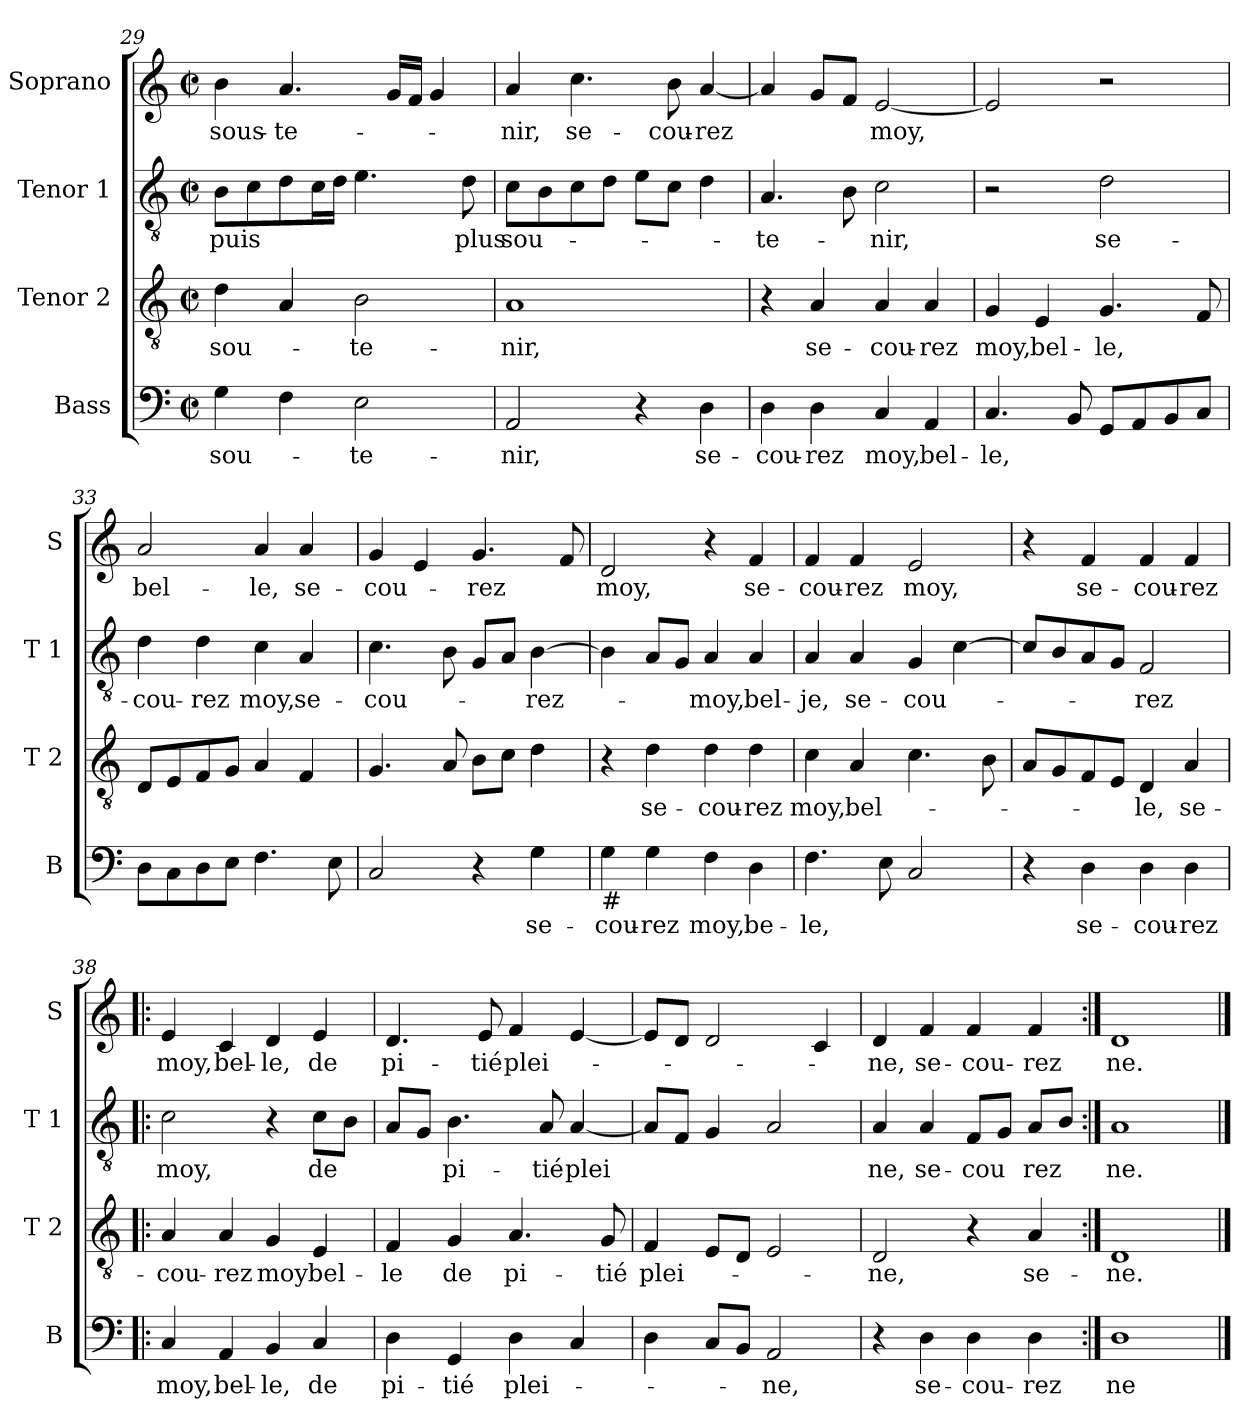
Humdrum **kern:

**kern	**text	**kern	**text	**kern	**text	**kern	**text
*part4	*part4	*part3	*part3	*part2	*part2	*part1	*part1
*staff4	*staff4	*staff3	*staff3	*staff2	*staff2	*staff1	*staff1
*I"Bass	*	*I"Tenor 2	*	*I"Tenor 1	*	*I"Soprano	*
*I'B	*	*I'T 2	*	*I'T 1	*	*I'S	*
*clefF4	*	*clefGv2	*	*clefGv2	*	*clefG2	*
*k[]	*	*k[]	*	*k[]	*	*k[]	*
*C:	*	*C:	*	*C:	*	*C:	*
*M2/2	*	*M2/2	*	*M2/2	*	*M2/2	*
*met(c|)	*	*met(c|)	*	*met(c|)	*	*met(c|)	*
=29	=29	=29	=29	=29	=29	=29	=29
!	!LO:LY:b	!	!LO:LY:b	!	!LO:LY:b	!	!LO:LY:b
4G\	sou-	4d\	sou-	8B\L	puis	4b\	sous-
.	.	.	.	8c\	.	.	.
!	!	!	!	!	!	!	!LO:LY:b
4F\	.	4A/	.	8d\	.	4.a/	-te-
.	.	.	.	16c\L	.	.	.
.	.	.	.	16d\JJ	.	.	.
!	!LO:LY:b	!	!LO:LY:b	!	!	!	!
2E\	-te-	2B\	-te-	4.e\	.	.	.
.	.	.	.	.	.	16g/LL	.
.	.	.	.	.	.	16f/JJ	.
.	.	.	.	.	.	4g/	.
!	!	!	!	!	!LO:LY:b	!	!
.	.	.	.	8d\	plus	.	.
=30	=30	=30	=30	=30	=30	=30	=30
!	!LO:LY:b	!	!LO:LY:b	!	!LO:LY:b	!	!LO:LY:b
2AA/	-nir,	1A	-nir,	8c\L	sou-	4a/	-nir,
.	.	.	.	8B\	.	.	.
!	!	!	!	!	!	!	!LO:LY:b
.	.	.	.	8c\	.	4.cc\	se-
.	.	.	.	8d\J	.	.	.
4r	.	.	.	8e\L	.	.	.
!	!	!	!	!	!	!	!LO:LY:b
.	.	.	.	8c\J	.	8b\	-cou-
!	!LO:LY:b	!	!	!	!	!	!LO:LY:b
4D\	se-	.	.	4d\	.	[4a/	-rez
!!LO:PB:g=z
=31	=31	=31	=31	=31	=31	=31	=31
!	!LO:LY:b	!	!	!	!LO:LY:b	!	!
4D\	-cou-	4r	.	4.A/	-te-	4a/]	.
!	!LO:LY:b	!	!LO:LY:b	!	!	!	!
4D\	-rez	4A/	se-	.	.	8g/L	.
.	.	.	.	8B\	.	8f/J	.
!	!LO:LY:b	!	!LO:LY:b	!	!LO:LY:b	!	!LO:LY:b
4C/	moy,	4A/	-cou-	2c\	-nir,	[2e/	moy,
!	!LO:LY:b	!	!LO:LY:b	!	!	!	!
4AA/	bel-	4A/	-rez	.	.	.	.
=32	=32	=32	=32	=32	=32	=32	=32
!	!LO:LY:b	!	!LO:LY:b	!	!	!	!
4.C/	-le,	4G/	moy,	2r	.	2e/]	.
!	!	!	!LO:LY:b	!	!	!	!
.	.	4E/	bel-	.	.	.	.
8BB/	.	.	.	.	.	.	.
!	!	!	!LO:LY:b	!	!LO:LY:b	!	!
8GG/L	.	4.G/	-le,	2d\	se-	2r	.
8AA/	.	.	.	.	.	.	.
8BB/	.	.	.	.	.	.	.
8C/J	.	8F/	.	.	.	.	.
=33	=33	=33	=33	=33	=33	=33	=33
!	!	!	!	!	!LO:LY:b	!	!LO:LY:b
8D\L	.	8D/L	.	4d\	-cou-	2a/	bel-
8C\	.	8E/	.	.	.	.	.
!	!	!	!	!	!LO:LY:b	!	!
8D\	.	8F/	.	4d\	-rez	.	.
8E\J	.	8G/J	.	.	.	.	.
!	!	!	!	!	!LO:LY:b	!	!LO:LY:b
4.F\	.	4A/	.	4c\	moy,	4a/	-le,
!	!	!	!	!	!LO:LY:b	!	!LO:LY:b
.	.	4F/	.	4A/	se-	4a/	se-
8E\	.	.	.	.	.	.	.
=34	=34	=34	=34	=34	=34	=34	=34
!	!	!	!	!	!LO:LY:b	!	!LO:LY:b
2C/	.	4.G/	.	4.c\	-cou-	4g/	-cou-
.	.	.	.	.	.	4e/	.
.	.	8A/	.	8B\	.	.	.
!	!	!	!	!	!	!	!LO:LY:b
4r	.	8B\L	.	8G/L	.	4.g/	-rez
.	.	8c\J	.	8A/J	.	.	.
!	!LO:LY:b	!	!	!	!LO:LY:b	!	!
4G\	se-	4d\	.	[4B\	-rez-	.	.
.	.	.	.	.	.	8f/	.
=35	=35	=35	=35	=35	=35	=35	=35
!LO:TX:b:t=#	!	!	!	!	!	!	!
!	!LO:LY:b	!	!	!	!	!	!LO:LY:b
4G\	-cou-	4r	.	4B\]	.	2d/	moy,
!	!LO:LY:b	!	!LO:LY:b	!	!	!	!
4G\	-rez	4d\	se-	8A/L	.	.	.
.	.	.	.	8G/J	.	.	.
!	!LO:LY:b	!	!LO:LY:b	!	!LO:LY:b	!	!
4F\	moy,	4d\	-cou-	4A/	-moy,	4r	.
!	!LO:LY:b	!	!LO:LY:b	!	!LO:LY:b	!	!LO:LY:b
4D\	be-	4d\	-rez	4A/	bel-	4f/	se-
=36	=36	=36	=36	=36	=36	=36	=36
!	!LO:LY:b	!	!LO:LY:b	!	!LO:LY:b	!	!LO:LY:b
4.F\	-le,	4c\	moy,	4A/	-je,	4f/	-cou-
!	!	!	!LO:LY:b	!	!LO:LY:b	!	!LO:LY:b
.	.	4A/	bel-	4A/	se-	4f/	-rez
8E\	.	.	.	.	.	.	.
!	!	!	!	!	!LO:LY:b	!	!LO:LY:b
2C/	.	4.c\	.	4G/	-cou-	2e/	moy,
.	.	.	.	[4c\	.	.	.
.	.	8B\	.	.	.	.	.
!!LO:LB:g=z
=37	=37	=37	=37	=37	=37	=37	=37
4r	.	8A/L	.	8c/L]	.	4r	.
.	.	8G/	.	8B/	.	.	.
!	!LO:LY:b	!	!	!	!	!	!LO:LY:b
4D\	se-	8F/	.	8A/	.	4f/	se-
.	.	8E/J	.	8G/J	.	.	.
!	!LO:LY:b	!	!LO:LY:b	!	!LO:LY:b	!	!LO:LY:b
4D\	-cou-	4D/	-le,	2F/	-rez	4f/	-cou-
!	!LO:LY:b	!	!LO:LY:b	!	!	!	!LO:LY:b
4D\	-rez	4A/	se-	.	.	4f/	-rez
=38!|:	=38!|:	=38!|:	=38!|:	=38!|:	=38!|:	=38!|:	=38!|:
!	!LO:LY:b	!	!LO:LY:b	!	!LO:LY:b	!	!LO:LY:b
4C/	moy,	4A/	-cou-	2c\	moy,	4e/	moy,
!	!LO:LY:b	!	!LO:LY:b	!	!	!	!LO:LY:b
4AA/	bel-	4A/	-rez	.	.	4c/	bel-
!	!LO:LY:b	!	!LO:LY:b	!	!	!	!LO:LY:b
4BB/	-le,	4G/	moy	4r	.	4d/	-le,
!	!LO:LY:b	!	!LO:LY:b	!	!LO:LY:b	!	!LO:LY:b
4C/	de	4E/	bel-	8c\L	de	4e/	de
.	.	.	.	8B\J	.	.	.
=39	=39	=39	=39	=39	=39	=39	=39
!	!LO:LY:b	!	!LO:LY:b	!	!	!	!LO:LY:b
4D\	pi-	4F/	-le	8A/L	.	4.d/	pi-
.	.	.	.	8G/J	.	.	.
!	!LO:LY:b	!	!LO:LY:b	!	!LO:LY:b	!	!
4GG/	-tié	4G/	de	4.B\	pi-	.	.
!	!	!	!	!	!	!	!LO:LY:b
.	.	.	.	.	.	8e/	-tié
!	!LO:LY:b	!	!LO:LY:b	!	!	!	!LO:LY:b
4D\	plei-	4.A/	pi-	.	.	4f/	plei-
!	!	!	!	!	!LO:LY:b	!	!
.	.	.	.	8A/	-tié	.	.
!	!	!	!	!	!LO:LY:b	!	!
4C/	.	.	.	[4A/	plei	[4e/	.
!	!	!	!LO:LY:b	!	!	!	!
.	.	8G/	-tié	.	.	.	.
=40	=40	=40	=40	=40	=40	=40	=40
!	!	!	!LO:LY:b	!	!	!	!
4D\	.	4F/	plei-	8A/L]	.	8e/L]	.
.	.	.	.	8F/J	.	8d/J	.
8C/L	.	8E/L	.	4G/	.	2d/	.
8BB/J	.	8D/J	.	.	.	.	.
!	!LO:LY:b	!	!	!	!	!	!
2AA/	-ne,	2E/	.	2A/	.	.	.
.	.	.	.	.	.	4c/	.
=41	=41	=41	=41	=41	=41	=41	=41
!	!	!	!LO:LY:b	!	!LO:LY:b	!	!LO:LY:b
4r	.	2D/	-ne,	4A/	ne,	4d/	-ne,
!	!LO:LY:b	!	!	!	!LO:LY:b	!	!LO:LY:b
4D\	se-	.	.	4A/	se-	4f/	se-
!	!LO:LY:b	!	!	!	!LO:LY:b	!	!LO:LY:b
4D\	-cou-	4r	.	8F/L	-cou	4f/	-cou-
.	.	.	.	8G/J	.	.	.
!	!LO:LY:b	!	!LO:LY:b	!	!LO:LY:b	!	!LO:LY:b
4D\	-rez	4A/	se-	8A/L	rez	4f/	-rez
.	.	.	.	8B/J	.	.	.
=42:|!	=42:|!	=42:|!	=42:|!	=42:|!	=42:|!	=42:|!	=42:|!
!	!LO:LY:b	!	!LO:LY:b	!	!LO:LY:b	!	!LO:LY:b
1D	ne	1D	-ne.	1A	ne.	1d	ne.
==	==	==	==	==	==	==	==
*-	*-	*-	*-	*-	*-	*-	*-
